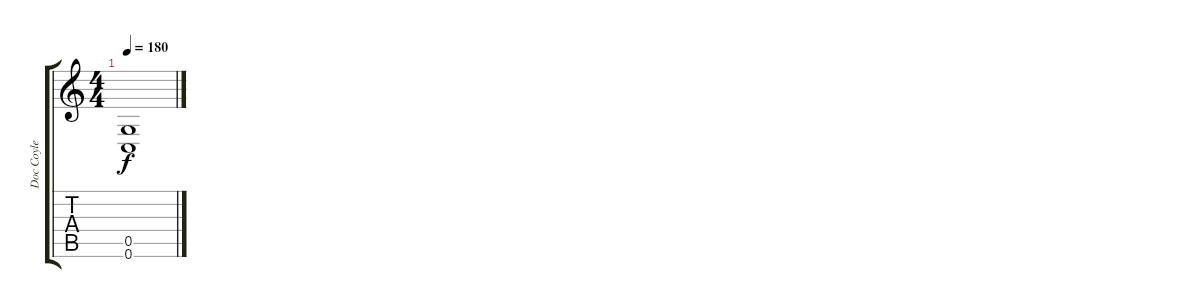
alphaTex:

\track ("Doc Coyle" "Doc Coyle") {instrument overdrivenguitar}
\staff {score tabs}
\tuning (D4 A3 F3 C3 G2 C2) {hide}
\ts (4 4)
\tempo 180
\clef g2
\ks c
(0.5{t} 0.6{t}).1{dy f}
